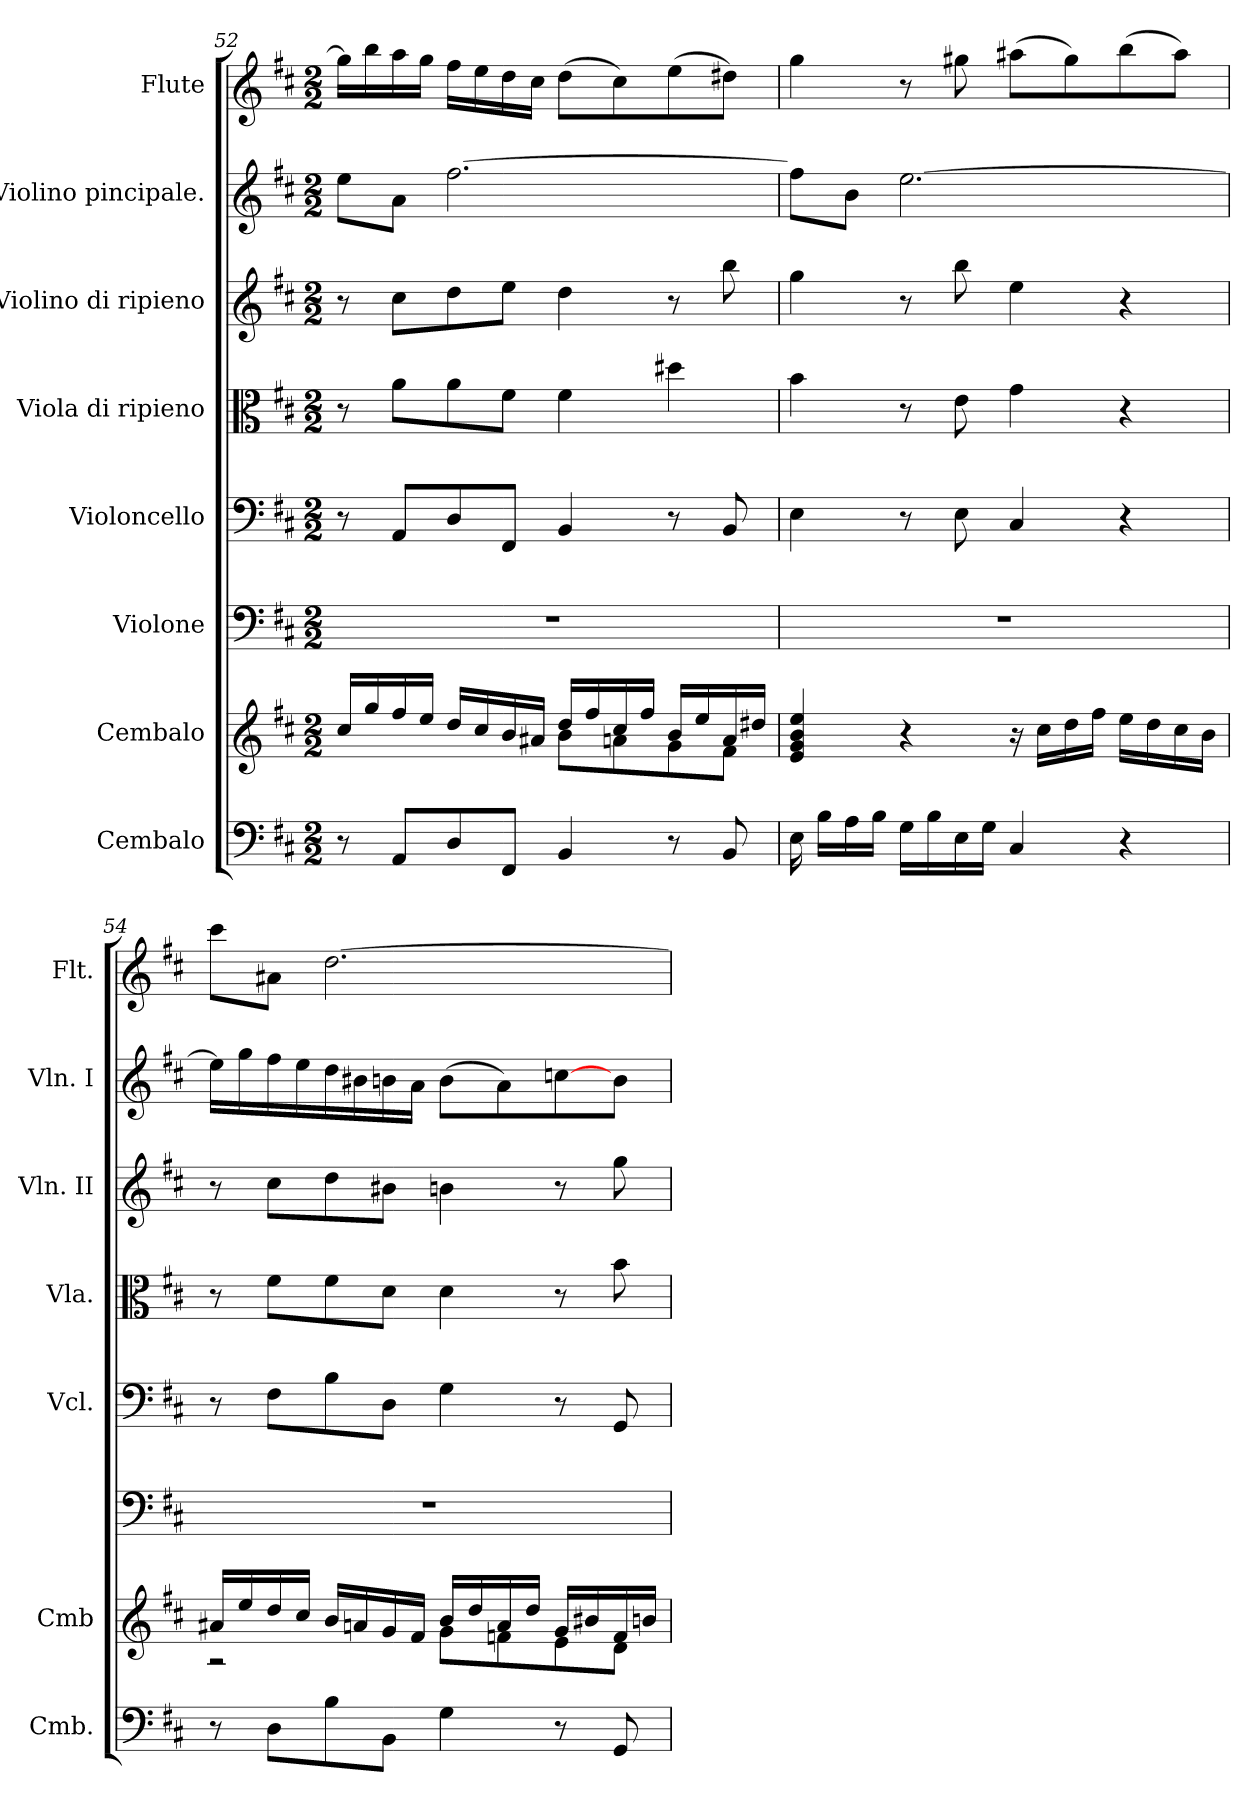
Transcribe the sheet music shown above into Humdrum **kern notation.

**kern	**kern	**kern	**kern	**kern	**kern	**kern	**kern
*part8	*part7	*part6	*part5	*part4	*part3	*part2	*part1
*staff8	*staff7	*staff6	*staff5	*staff4	*staff3	*staff2	*staff1
*I"Cembalo	*I"Cembalo	*I"Violone	*I"Violoncello	*I"Viola di ripieno	*I"Violino di ripieno	*I"Violino pincipale.	*I"Flute
*I'Cmb.	*I'Cmb	*	*I'Vcl.	*I'Vla.	*I'Vln. II	*I'Vln. I	*I'Flt.
!!LO:PB:g=z
*clefF4	*clefG2	*clefF4	*clefF4	*clefC3	*clefG2	*clefG2	*clefG2
*	*	*ITrd7c12	*	*	*	*	*
*k[f#c#]	*k[f#c#]	*k[f#c#]	*k[f#c#]	*k[f#c#]	*k[f#c#]	*k[f#c#]	*k[f#c#]
*D:	*D:	*D:	*D:	*D:	*D:	*D:	*D:
*M2/2	*M2/2	*M2/2	*M2/2	*M2/2	*M2/2	*M2/2	*M2/2
=52	=52	=52	=52	=52	=52	=52	=52
*	*^	*	*	*	*	*	*
8r	16cc#/LL	2ryy	1r	8r	8r	8r	8ee\L	16gg\LL]
.	16gg/	.	.	.	.	.	.	16bb\
8AA/L	16ff#/	.	.	8AA/L	8a\L	8cc#\L	8a\J	16aa\
.	16ee/JJ	.	.	.	.	.	.	16gg\JJ
8D/	16dd/LL	.	.	8D/	8a\	8dd\	[2.ff#\	16ff#\LL
.	16cc#/	.	.	.	.	.	.	16ee\
8FF#/J	16b/	.	.	8FF#/J	8f#\J	8ee\J	.	16dd\
.	16a#X/JJ	.	.	.	.	.	.	16cc#\JJ
4BB/	16dd/LL	8b\L	.	4BB/	4f#\	4dd\	.	(>8dd\L
.	16ff#/	.	.	.	.	.	.	.
.	16cc#/	8an\	.	.	.	.	.	8cc#\)
.	16ff#/JJ	.	.	.	.	.	.	.
8r	16b/LL	8g\	.	8r	4dd#X\	8r	.	(>8ee\
.	16ee/	.	.	.	.	.	.	.
8BB/	16a/	8f#\J	.	8BB/	.	8bb\	.	8dd#X\J)
.	16dd#X/JJ	.	.	.	.	.	.	.
*	*v	*v	*	*	*	*	*	*
=53	=53	=53	=53	=53	=53	=53	=53
16E\	4e/ 4g/ 4b/ 4ee/	1r	4E\	4b\	4gg\	8ff#\L]	4gg\
16B\LL	.	.	.	.	.	.	.
16A\	.	.	.	.	.	8b\J	.
16B\JJ	.	.	.	.	.	.	.
16G\LL	4r	.	8r	8r	8r	[2.ee\	8r
16B\	.	.	.	.	.	.	.
16E\	.	.	8E\	8e\	8bb\	.	8gg#X\
16G\JJ	.	.	.	.	.	.	.
4C#/	16r	.	4C#/	4g\	4ee\	.	(>8aa#X\L
.	16cc#\LL	.	.	.	.	.	.
.	16dd\	.	.	.	.	.	8gg#\)
.	16ff#\JJ	.	.	.	.	.	.
4r	16ee\LL	.	4r	4r	4r	.	(>8bb\
.	16dd\	.	.	.	.	.	.
.	16cc#\	.	.	.	.	.	8aa#\J)
.	16b\JJ	.	.	.	.	.	.
=54	=54	=54	=54	=54	=54	=54	=54
*	*^	*	*	*	*	*	*
8r	16a#X/LL	2r	1r	8r	8r	8r	16ee\LL]	8ccc#\L
.	16ee/	.	.	.	.	.	16gg\	.
8D\L	16dd/	.	.	8F#\L	8f#\L	8cc#\L	16ff#\	8a#X\J
.	16cc#/JJ	.	.	.	.	.	16ee\	.
8B\	16b/LL	.	.	8B\	8f#\	8dd\	16dd\	[2.dd\
.	16an/	.	.	.	.	.	16b#X\	.
8BB\J	16g/	.	.	8D\J	8d\J	8b#X\J	16bn\	.
.	16f#/JJ	.	.	.	.	.	16a\JJ	.
4G\	16b/LL	8g\L	.	4G\	4d\	4bn\	(>8b\L	.
.	16dd/	.	.	.	.	.	.	.
.	16a/	8fn\	.	.	.	.	8a\)	.
.	16dd/JJ	.	.	.	.	.	.	.
8r	16g/LL	8e\	.	8r	8r	8r	[8ccn\	.
.	16b#X/	.	.	.	.	.	.	.
8GG/	16f/	8d\J	.	8GG/	8b\	8gg\	8b\J	.
.	16bn/JJ	.	.	.	.	.	.	.
*	*v	*v	*	*	*	*	*	*
=	=	=	=	=	=	=	=
*-	*-	*-	*-	*-	*-	*-	*-
